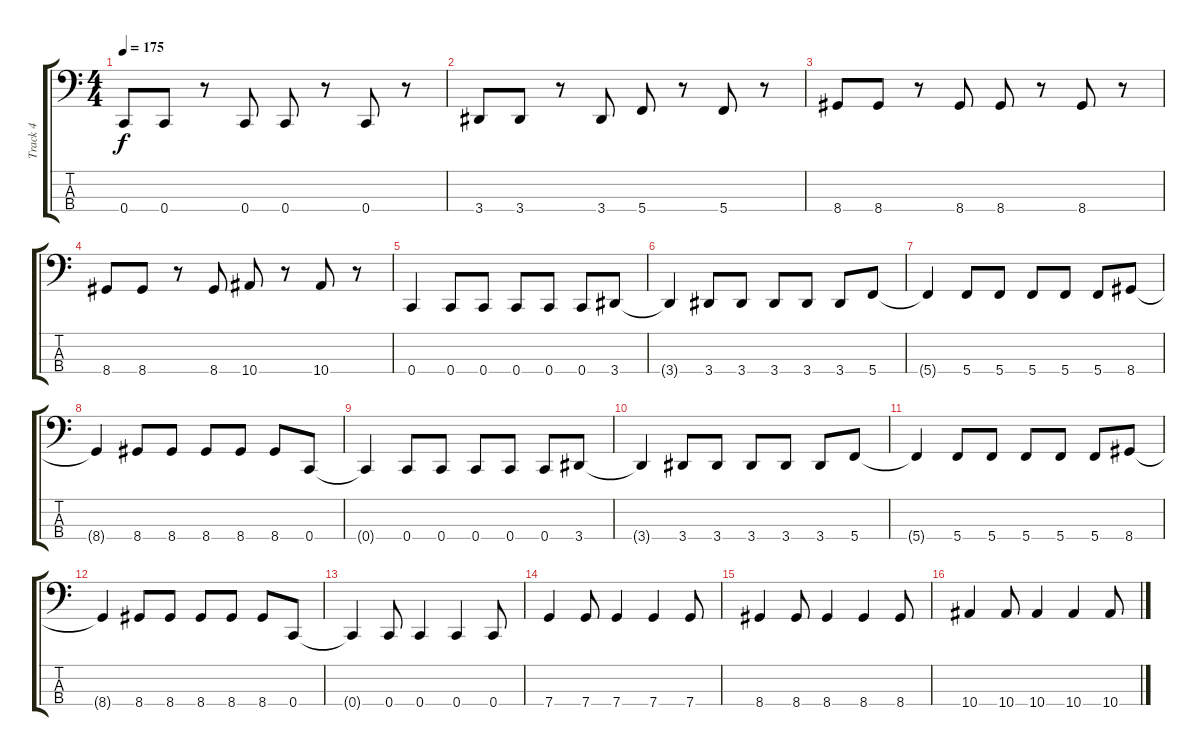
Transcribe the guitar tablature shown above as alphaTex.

\track ("Track 4" "Track 4") {instrument electricbasspick}
\staff {score tabs}
\tuning (F2 C2 G1 C1) {hide}
\ts (4 4)
\tempo 175
\clef f4
\ks c
0.4.8{dy f} 0.4.8 r.8 0.4.8 0.4.8 r.8 0.4.8 r.8 |
3.4.8 3.4.8 r.8 3.4.8 5.4.8 r.8 5.4.8 r.8 |
8.4.8 8.4.8 r.8 8.4.8 8.4.8 r.8 8.4.8 r.8 |
8.4.8 8.4.8 r.8 8.4.8 10.4.8 r.8 10.4.8 r.8 |
0.4.4 0.4.8 0.4.8 0.4.8 0.4.8 0.4.8 3.4.8 |
3.4{t}.4 3.4.8 3.4.8 3.4.8 3.4.8 3.4.8 5.4.8 |
5.4{t}.4 5.4.8 5.4.8 5.4.8 5.4.8 5.4.8 8.4.8 |
8.4{t}.4 8.4.8 8.4.8 8.4.8 8.4.8 8.4.8 0.4.8 |
0.4{t}.4 0.4.8 0.4.8 0.4.8 0.4.8 0.4.8 3.4.8 |
3.4{t}.4 3.4.8 3.4.8 3.4.8 3.4.8 3.4.8 5.4.8 |
5.4{t}.4 5.4.8 5.4.8 5.4.8 5.4.8 5.4.8 8.4.8 |
8.4{t}.4 8.4.8 8.4.8 8.4.8 8.4.8 8.4.8 0.4.8 |
0.4{t}.4 0.4.8 0.4.4 0.4.4 0.4.8 |
7.4.4 7.4.8 7.4.4 7.4.4 7.4.8 |
8.4.4 8.4.8 8.4.4 8.4.4 8.4.8 |
10.4.4 10.4.8 10.4.4 10.4.4 10.4.8
